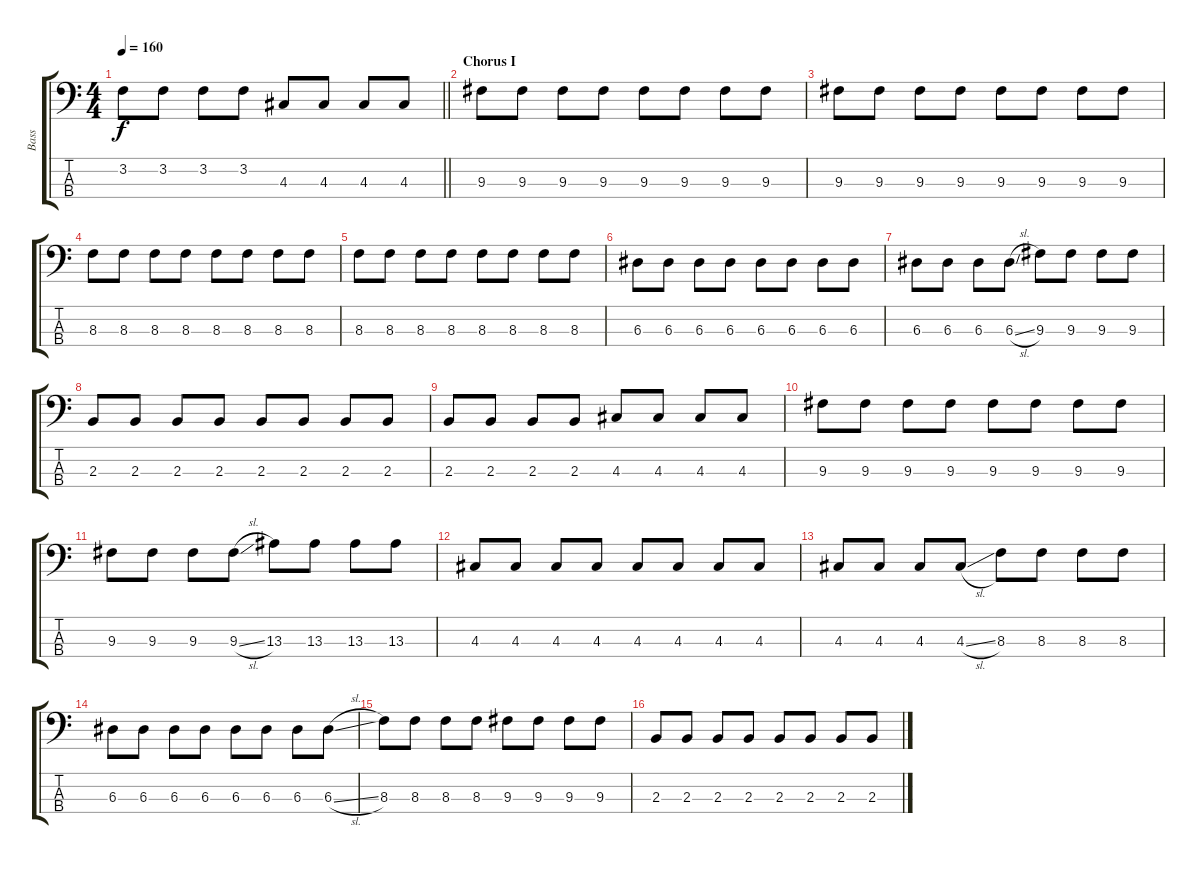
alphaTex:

\track ("Bass" "Bass") {instrument electricbassfinger}
\staff {score tabs}
\tuning (G2 D2 A1 E1) {hide}
\ts (4 4)
\tempo 160
\clef f4
\barLineRight lightlight
\ks c
3.2.8{dy f} 3.2.8 3.2.8 3.2.8 4.3.8 4.3.8 4.3.8 4.3.8 |
\section ("" "Chorus I")
9.3.8 9.3.8 9.3.8 9.3.8 9.3.8 9.3.8 9.3.8 9.3.8 |
9.3.8 9.3.8 9.3.8 9.3.8 9.3.8 9.3.8 9.3.8 9.3.8 |
8.3.8 8.3.8 8.3.8 8.3.8 8.3.8 8.3.8 8.3.8 8.3.8 |
8.3.8 8.3.8 8.3.8 8.3.8 8.3.8 8.3.8 8.3.8 8.3.8 |
6.3.8 6.3.8 6.3.8 6.3.8 6.3.8 6.3.8 6.3.8 6.3.8 |
6.3.8 6.3.8 6.3.8 6.3{sl}.8 9.3.8 9.3.8 9.3.8 9.3.8 |
2.3.8 2.3.8 2.3.8 2.3.8 2.3.8 2.3.8 2.3.8 2.3.8 |
2.3.8 2.3.8 2.3.8 2.3.8 4.3.8 4.3.8 4.3.8 4.3.8 |
9.3.8 9.3.8 9.3.8 9.3.8 9.3.8 9.3.8 9.3.8 9.3.8 |
9.3.8 9.3.8 9.3.8 9.3{sl}.8 13.3.8 13.3.8 13.3.8 13.3.8 |
4.3.8 4.3.8 4.3.8 4.3.8 4.3.8 4.3.8 4.3.8 4.3.8 |
4.3.8 4.3.8 4.3.8 4.3{sl}.8 8.3.8 8.3.8 8.3.8 8.3.8 |
6.3.8 6.3.8 6.3.8 6.3.8 6.3.8 6.3.8 6.3.8 6.3{sl}.8 |
8.3.8 8.3.8 8.3.8 8.3.8 9.3.8 9.3.8 9.3.8 9.3.8 |
2.3.8 2.3.8 2.3.8 2.3.8 2.3.8 2.3.8 2.3.8 2.3.8
